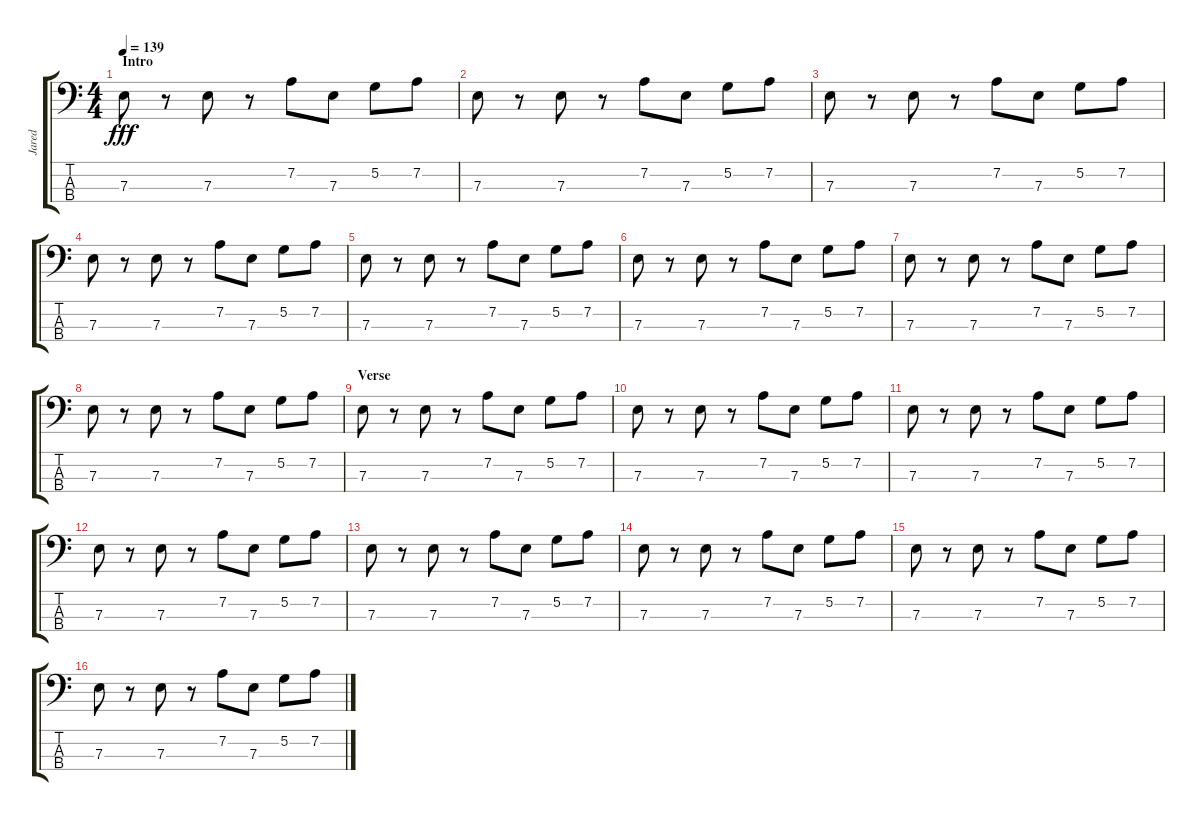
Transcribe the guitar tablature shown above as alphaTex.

\track ("Jared" "Jared") {instrument electricbassfinger}
\staff {score tabs}
\tuning (G2 D2 A1 E1) {hide}
\ts (4 4)
\section ("" " Intro")
\tempo 139
\clef f4
\ks c
7.3.8{dy fff instrument electricbassfinger} r.8 7.3.8 r.8 7.2.8 7.3.8 5.2.8 7.2.8 |
7.3.8 r.8 7.3.8 r.8 7.2.8 7.3.8 5.2.8 7.2.8 |
7.3.8 r.8 7.3.8 r.8 7.2.8 7.3.8 5.2.8 7.2.8 |
7.3.8 r.8 7.3.8 r.8 7.2.8 7.3.8 5.2.8 7.2.8 |
7.3.8 r.8 7.3.8 r.8 7.2.8 7.3.8 5.2.8 7.2.8 |
7.3.8 r.8 7.3.8 r.8 7.2.8 7.3.8 5.2.8 7.2.8 |
7.3.8 r.8 7.3.8 r.8 7.2.8 7.3.8 5.2.8 7.2.8 |
7.3.8 r.8 7.3.8 r.8 7.2.8 7.3.8 5.2.8 7.2.8 |
\section ("" "Verse")
7.3.8 r.8 7.3.8 r.8 7.2.8 7.3.8 5.2.8 7.2.8 |
7.3.8 r.8 7.3.8 r.8 7.2.8 7.3.8 5.2.8 7.2.8 |
7.3.8 r.8 7.3.8 r.8 7.2.8 7.3.8 5.2.8 7.2.8 |
7.3.8 r.8 7.3.8 r.8 7.2.8 7.3.8 5.2.8 7.2.8 |
7.3.8 r.8 7.3.8 r.8 7.2.8 7.3.8 5.2.8 7.2.8 |
7.3.8 r.8 7.3.8 r.8 7.2.8 7.3.8 5.2.8 7.2.8 |
7.3.8 r.8 7.3.8 r.8 7.2.8 7.3.8 5.2.8 7.2.8 |
7.3.8 r.8 7.3.8 r.8 7.2.8 7.3.8 5.2.8 7.2.8
